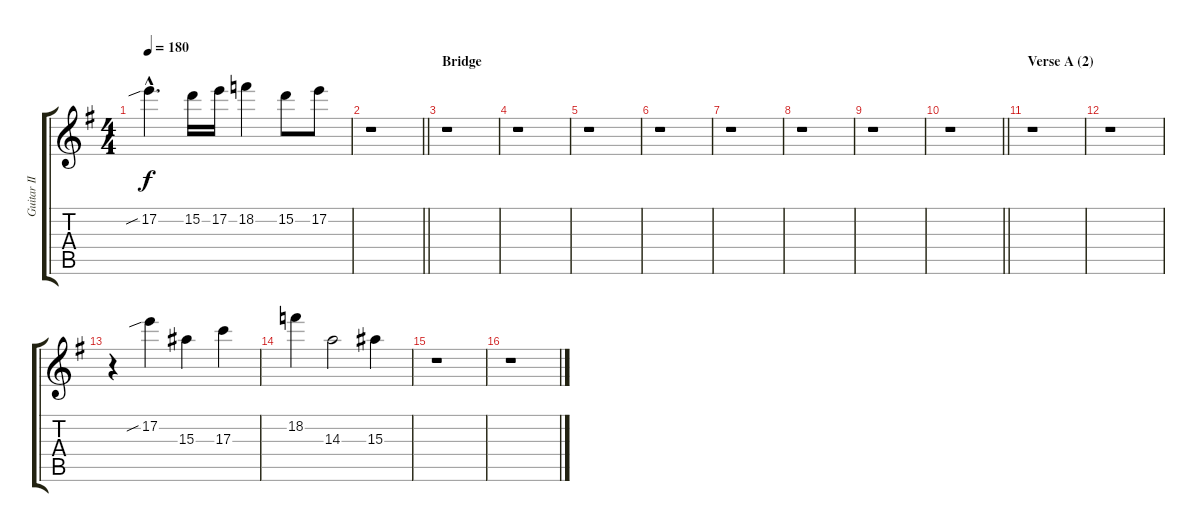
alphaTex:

\track ("Guitar II (Aiji)" "Guitar II ") {instrument distortionguitar}
\staff {score tabs}
\tuning (E4 B3 G3 D3 A2 E2) {hide}
\ts (4 4)
\tempo 180
\clef g2
\ks g
17.2{sib hac}.4{d dy f} 15.2.16 17.2.16 18.2.4 15.2.8 17.2.8 |
\barLineRight lightlight
r.1 |
\section ("" "Bridge")
r.1 |
r.1 |
r.1 |
r.1 |
r.1 |
r.1 |
r.1 |
\barLineRight lightlight
r.1 |
\section ("" "Verse A (2)")
r.1 |
r.1 |
r.4 17.2{sib}.4 15.3.4 17.3.4 |
18.2.4 14.3.2 15.3.4 |
r.1 |
r.1
